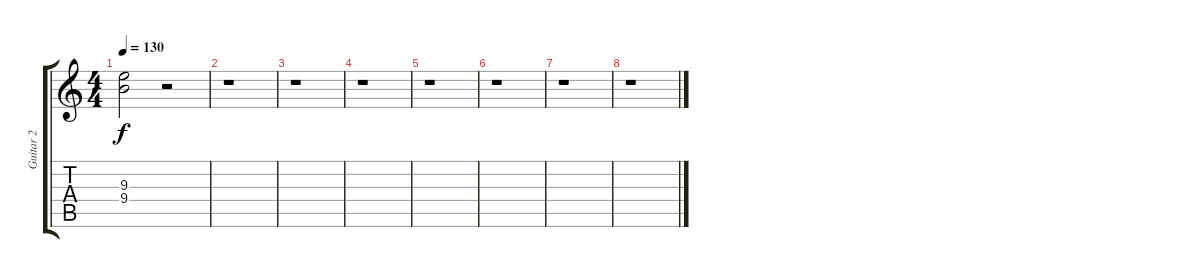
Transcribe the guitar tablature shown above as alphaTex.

\track ("Guitar 2" "Guitar 2") {instrument overdrivenguitar}
\staff {score tabs}
\tuning (E4 B3 G3 D3 A2 E2) {hide}
\ts (4 4)
\tempo 130
\clef g2
\ks c
(9.3{t} 9.4{t}).2{dy f} r.2 |
r.1 |
r.1 |
r.1 |
r.1 |
r.1 |
r.1 |
r.1
